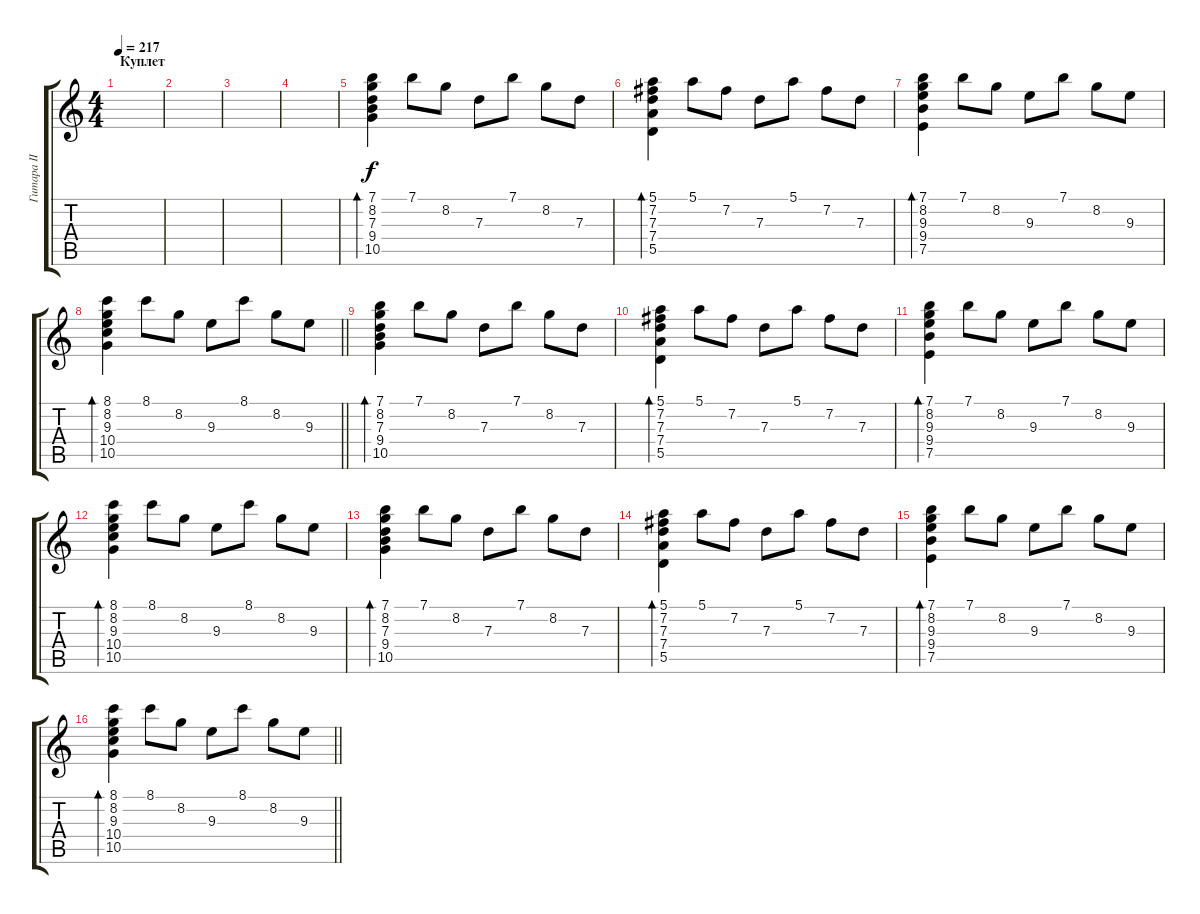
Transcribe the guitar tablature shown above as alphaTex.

\track ("Гитара II 2-й трэк" "Гитара II ") {instrument electricguitarclean}
\staff {score tabs}
\tuning (E4 B3 G3 D3 A2 E2) {hide}
\ts (4 4)
\section ("" "Куплет")
\tempo 217
\clef g2
\ks c
|
|
|
|
(7.1 8.2 7.3 9.4 10.5).4{bd 60} 7.1.8 8.2.8 7.3.8 7.1.8 8.2.8 7.3.8 |
(5.1 7.2 7.3 7.4 5.5).4{bd 60} 5.1.8 7.2.8 7.3.8 5.1.8 7.2.8 7.3.8 |
(7.1 8.2 9.3 9.4 7.5).4{bd 60} 7.1.8 8.2.8 9.3.8 7.1.8 8.2.8 9.3.8 |
\barLineRight lightlight
(8.1 8.2 9.3 10.4 10.5).4{bd 60} 8.1.8 8.2.8 9.3.8 8.1.8 8.2.8 9.3.8 |
(7.1 8.2 7.3 9.4 10.5).4{bd 60} 7.1.8 8.2.8 7.3.8 7.1.8 8.2.8 7.3.8 |
(5.1 7.2 7.3 7.4 5.5).4{bd 60} 5.1.8 7.2.8 7.3.8 5.1.8 7.2.8 7.3.8 |
(7.1 8.2 9.3 9.4 7.5).4{bd 60} 7.1.8 8.2.8 9.3.8 7.1.8 8.2.8 9.3.8 |
(8.1 8.2 9.3 10.4 10.5).4{bd 60} 8.1.8 8.2.8 9.3.8 8.1.8 8.2.8 9.3.8 |
(7.1 8.2 7.3 9.4 10.5).4{bd 60} 7.1.8 8.2.8 7.3.8 7.1.8 8.2.8 7.3.8 |
(5.1 7.2 7.3 7.4 5.5).4{bd 60} 5.1.8 7.2.8 7.3.8 5.1.8 7.2.8 7.3.8 |
(7.1 8.2 9.3 9.4 7.5).4{bd 60} 7.1.8 8.2.8 9.3.8 7.1.8 8.2.8 9.3.8 |
\barLineRight lightlight
(8.1 8.2 9.3 10.4 10.5).4{bd 60} 8.1.8 8.2.8 9.3.8 8.1.8 8.2.8 9.3.8
